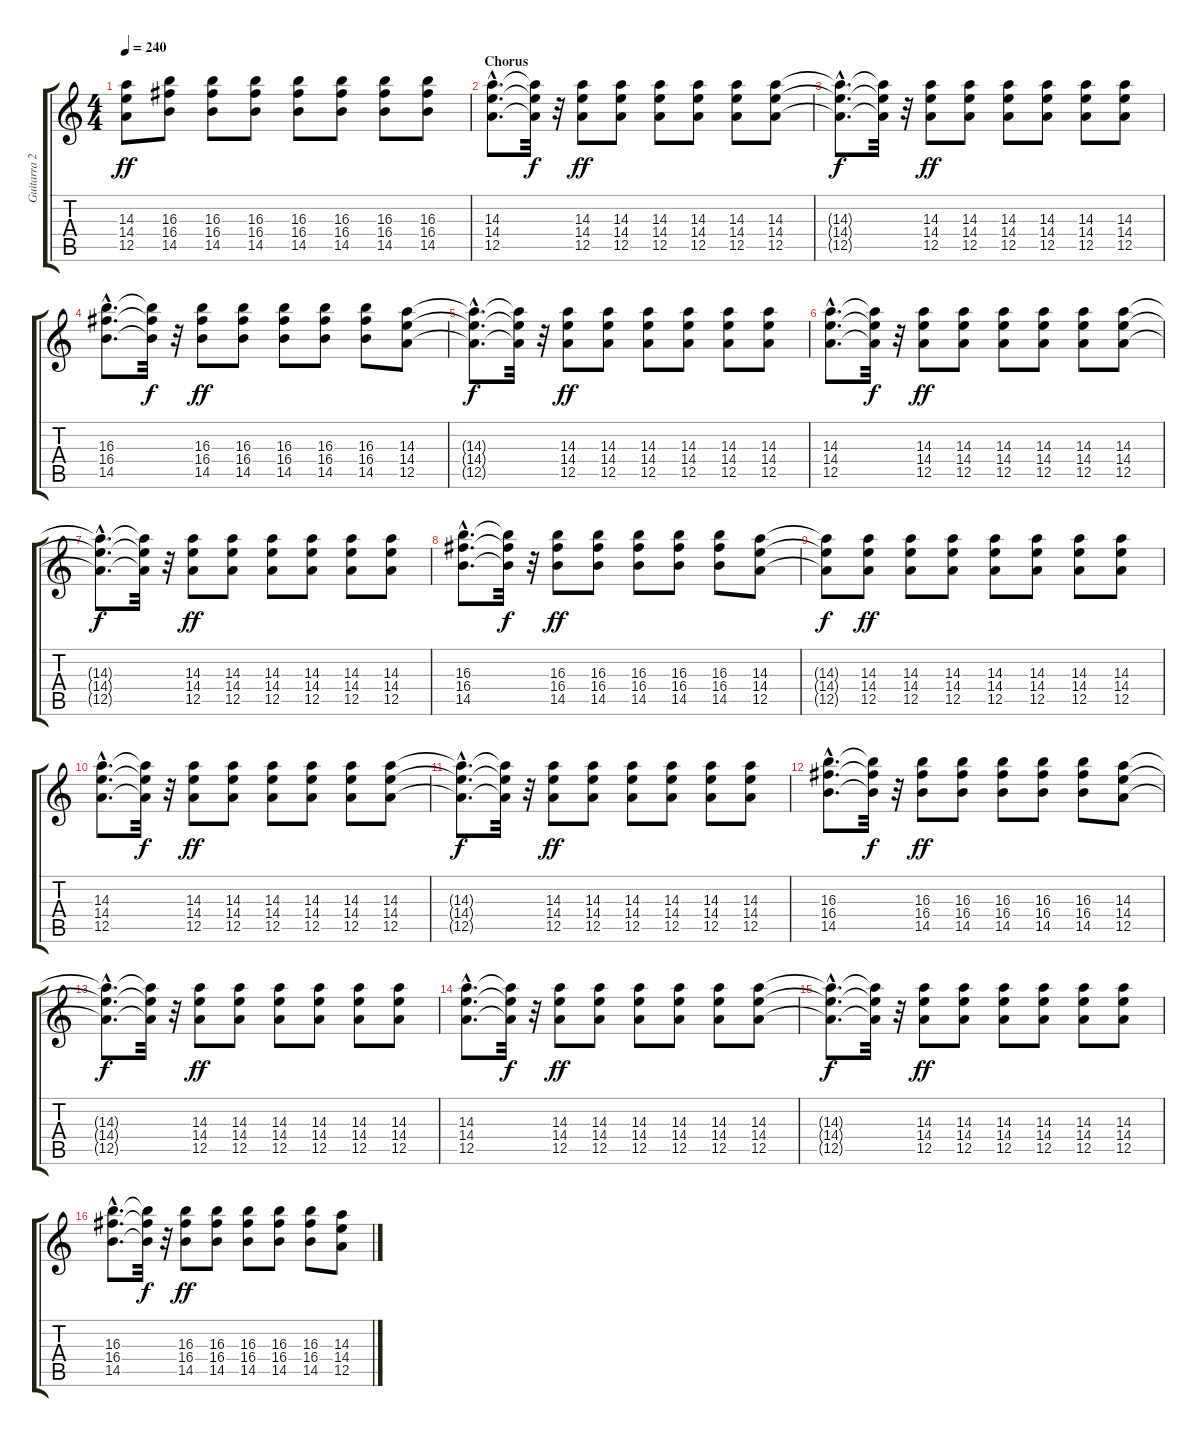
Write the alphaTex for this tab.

\track ("Guitarra 2 - Erik" "Guitarra 2") {instrument distortionguitar}
\staff {score tabs}
\tuning (E4 B3 G3 D3 A2 E2) {hide}
\ts (4 4)
\tempo 240
\clef g2
\ks c
(14.3 14.4 12.5).8{dy ff} (16.3 16.4 14.5).8 (16.3 16.4 14.5).8 (16.3 16.4 14.5).8 (16.3 16.4 14.5).8 (16.3 16.4 14.5).8 (16.3 16.4 14.5).8 (16.3 16.4 14.5).8 |
\section ("" "Chorus")
(14.3{hac} 14.4{hac} 12.5{hac}).8{d} (14.3{t} 14.4{t} 12.5{t}).32{dy f} r.32 (14.3 14.4 12.5).8{dy ff} (14.3 14.4 12.5).8 (14.3 14.4 12.5).8 (14.3 14.4 12.5).8 (14.3 14.4 12.5).8 (14.3 14.4 12.5).8 |
(14.3{hac t} 14.4{hac t} 12.5{hac t}).8{d dy f} (14.3{t} 14.4{t} 12.5{t}).32 r.32 (14.3 14.4 12.5).8{dy ff} (14.3 14.4 12.5).8 (14.3 14.4 12.5).8 (14.3 14.4 12.5).8 (14.3 14.4 12.5).8 (14.3 14.4 12.5).8 |
(16.3{hac} 16.4{hac} 14.5{hac}).8{d} (16.3{t} 16.4{t} 14.5{t}).32{dy f} r.32 (16.3 16.4 14.5).8{dy ff} (16.3 16.4 14.5).8 (16.3 16.4 14.5).8 (16.3 16.4 14.5).8 (16.3 16.4 14.5).8 (14.3 14.4 12.5).8 |
(14.3{hac t} 14.4{hac t} 12.5{hac t}).8{d dy f} (14.3{t} 14.4{t} 12.5{t}).32 r.32 (14.3 14.4 12.5).8{dy ff} (14.3 14.4 12.5).8 (14.3 14.4 12.5).8 (14.3 14.4 12.5).8 (14.3 14.4 12.5).8 (14.3 14.4 12.5).8 |
(14.3{hac} 14.4{hac} 12.5{hac}).8{d} (14.3{t} 14.4{t} 12.5{t}).32{dy f} r.32 (14.3 14.4 12.5).8{dy ff} (14.3 14.4 12.5).8 (14.3 14.4 12.5).8 (14.3 14.4 12.5).8 (14.3 14.4 12.5).8 (14.3 14.4 12.5).8 |
(14.3{hac t} 14.4{hac t} 12.5{hac t}).8{d dy f} (14.3{t} 14.4{t} 12.5{t}).32 r.32 (14.3 14.4 12.5).8{dy ff} (14.3 14.4 12.5).8 (14.3 14.4 12.5).8 (14.3 14.4 12.5).8 (14.3 14.4 12.5).8 (14.3 14.4 12.5).8 |
(16.3{hac} 16.4{hac} 14.5{hac}).8{d} (16.3{t} 16.4{t} 14.5{t}).32{dy f} r.32 (16.3 16.4 14.5).8{dy ff} (16.3 16.4 14.5).8 (16.3 16.4 14.5).8 (16.3 16.4 14.5).8 (16.3 16.4 14.5).8 (14.3 14.4 12.5).8 |
(14.3{t} 14.4{t} 12.5{t}).8{dy f} (14.3 14.4 12.5).8{dy ff} (14.3 14.4 12.5).8 (14.3 14.4 12.5).8 (14.3 14.4 12.5).8 (14.3 14.4 12.5).8 (14.3 14.4 12.5).8 (14.3 14.4 12.5).8 |
(14.3{hac} 14.4{hac} 12.5{hac}).8{d} (14.3{t} 14.4{t} 12.5{t}).32{dy f} r.32 (14.3 14.4 12.5).8{dy ff} (14.3 14.4 12.5).8 (14.3 14.4 12.5).8 (14.3 14.4 12.5).8 (14.3 14.4 12.5).8 (14.3 14.4 12.5).8 |
(14.3{hac t} 14.4{hac t} 12.5{hac t}).8{d dy f} (14.3{t} 14.4{t} 12.5{t}).32 r.32 (14.3 14.4 12.5).8{dy ff} (14.3 14.4 12.5).8 (14.3 14.4 12.5).8 (14.3 14.4 12.5).8 (14.3 14.4 12.5).8 (14.3 14.4 12.5).8 |
(16.3{hac} 16.4{hac} 14.5{hac}).8{d} (16.3{t} 16.4{t} 14.5{t}).32{dy f} r.32 (16.3 16.4 14.5).8{dy ff} (16.3 16.4 14.5).8 (16.3 16.4 14.5).8 (16.3 16.4 14.5).8 (16.3 16.4 14.5).8 (14.3 14.4 12.5).8 |
(14.3{hac t} 14.4{hac t} 12.5{hac t}).8{d dy f} (14.3{t} 14.4{t} 12.5{t}).32 r.32 (14.3 14.4 12.5).8{dy ff} (14.3 14.4 12.5).8 (14.3 14.4 12.5).8 (14.3 14.4 12.5).8 (14.3 14.4 12.5).8 (14.3 14.4 12.5).8 |
(14.3{hac} 14.4{hac} 12.5{hac}).8{d} (14.3{t} 14.4{t} 12.5{t}).32{dy f} r.32 (14.3 14.4 12.5).8{dy ff} (14.3 14.4 12.5).8 (14.3 14.4 12.5).8 (14.3 14.4 12.5).8 (14.3 14.4 12.5).8 (14.3 14.4 12.5).8 |
(14.3{hac t} 14.4{hac t} 12.5{hac t}).8{d dy f} (14.3{t} 14.4{t} 12.5{t}).32 r.32 (14.3 14.4 12.5).8{dy ff} (14.3 14.4 12.5).8 (14.3 14.4 12.5).8 (14.3 14.4 12.5).8 (14.3 14.4 12.5).8 (14.3 14.4 12.5).8 |
(16.3{hac} 16.4{hac} 14.5{hac}).8{d} (16.3{t} 16.4{t} 14.5{t}).32{dy f} r.32 (16.3 16.4 14.5).8{dy ff} (16.3 16.4 14.5).8 (16.3 16.4 14.5).8 (16.3 16.4 14.5).8 (16.3 16.4 14.5).8 (14.3 14.4 12.5).8
